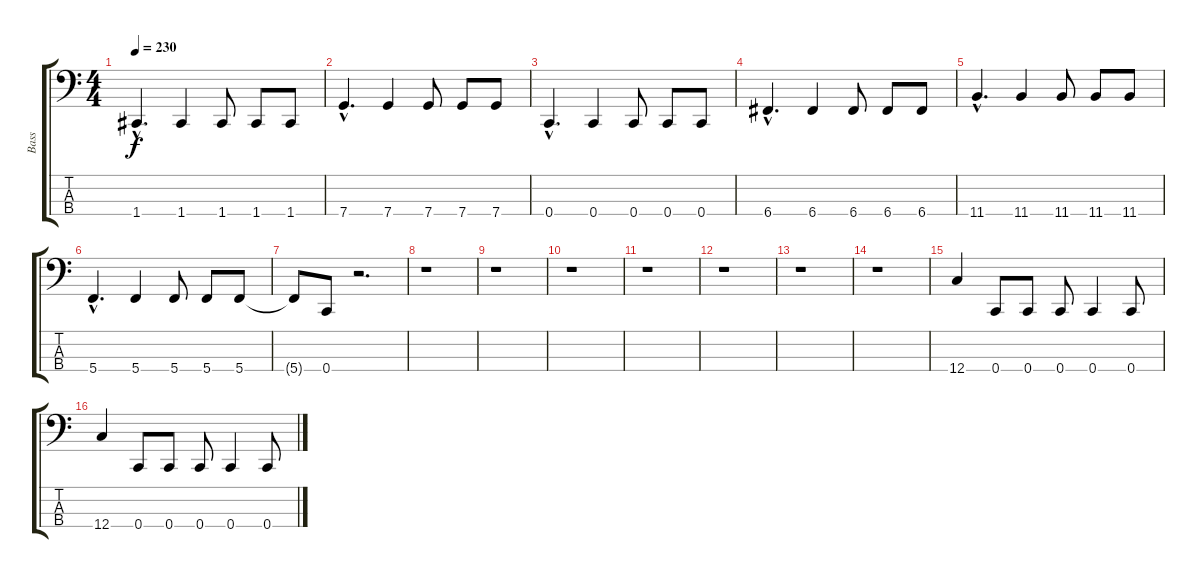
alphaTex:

\track ("Bass" "Bass") {instrument electricbasspick}
\staff {score tabs}
\tuning (F2 C2 G1 C1) {hide}
\ts (4 4)
\tempo 230
\clef f4
\ks c
1.4{hac}.4{d dy f} 1.4.4 1.4.8 1.4.8 1.4.8 |
7.4{hac}.4{d} 7.4.4 7.4.8 7.4.8 7.4.8 |
0.4{hac}.4{d} 0.4.4 0.4.8 0.4.8 0.4.8 |
6.4{hac}.4{d} 6.4.4 6.4.8 6.4.8 6.4.8 |
11.4{hac}.4{d} 11.4.4 11.4.8 11.4.8 11.4.8 |
5.4{hac}.4{d} 5.4.4 5.4.8 5.4.8 5.4.8 |
5.4{t}.8 0.4.8 r.2{d} |
r.1 |
r.1 |
r.1 |
r.1 |
r.1 |
r.1 |
r.1 |
12.4.4{volume 11} 0.4.8 0.4.8 0.4.8 0.4.4 0.4.8 |
12.4.4 0.4.8 0.4.8 0.4.8 0.4.4 0.4.8
